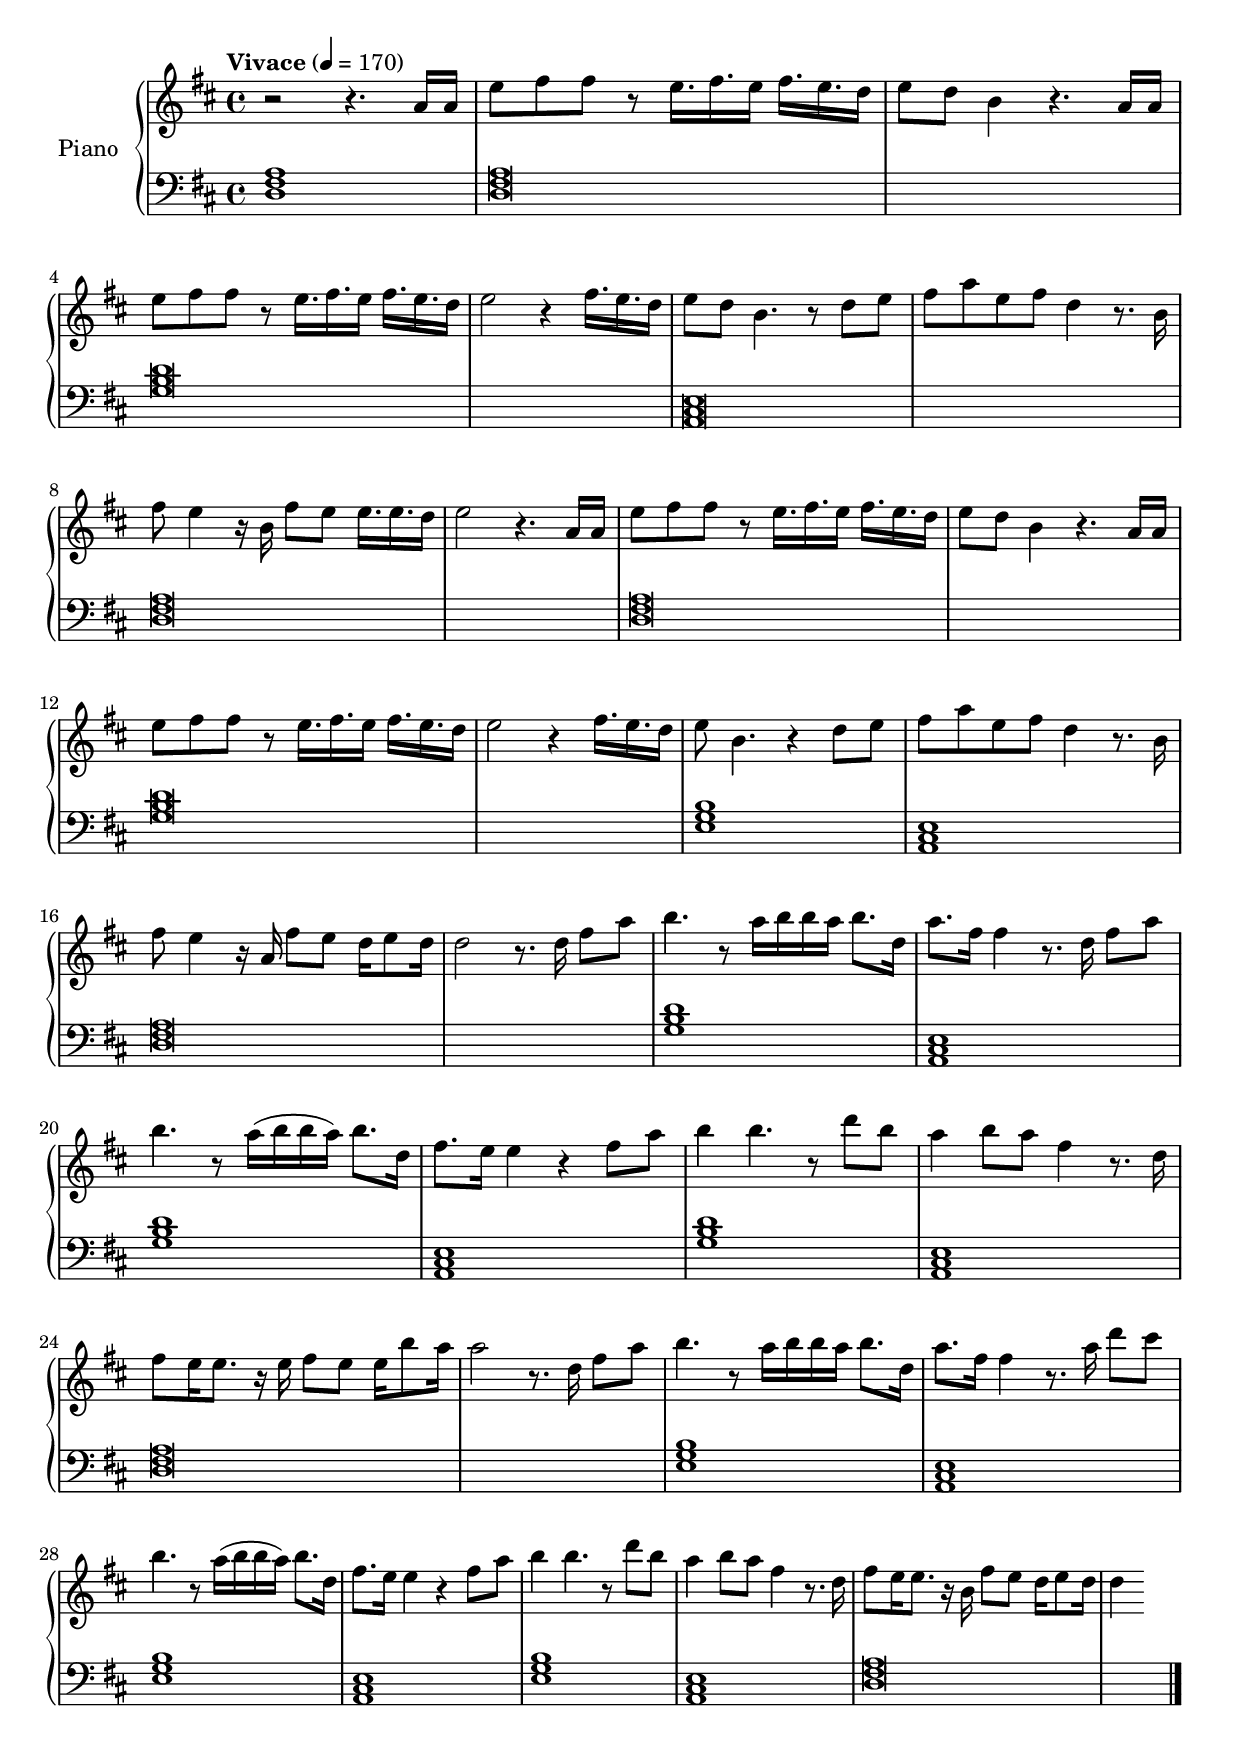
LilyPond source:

\version "2.22.1"

meta = {
  \tempo "Vivace" 4 = 170
  \key c \major
  \time 4/4
}

% accompanimentfunc.ly

accompanimentStaccato =
#(define-music-function
    (x         y         z        )
    (ly:music? ly:music? ly:music?)
  #{
    $y r8
    $z r8
    $x r8
    $z r8
  #})

lower = {

  \clef "bass"
  \key d \major
  \set Staff.midiMaximumVolume = #0.6

  \fixed c, \chordmode {

    d1

    d\breve g a,

    d\breve d g

    e1:m a, d\breve g1

    a,1 g a, g a,

    d\breve e1:m a, e:m

    a,1 e:m a, d\breve \fine

  }

}


upper = \transpose c d \relative d' {

  \set Staff.midiInstrument = "marimba"

  \meta
  \clef "treble"

  | r2 r4. g16g |

  \unfoldRepeats
  \repeat volta 2 \relative d'' {

    | d8e e8r d16.e16.d16 e16.d16.c16 | d8c a4 r4.

    g16g | d'8e e8r d16.e16.d16 e16.d16.c16 | d2 r4

    e16.d16.c16 |

    \alternative {

      \volta 1 \relative d'' {

        | d8c a4.r8 c8d | e8g d8e c4 r8.

        a16 | e'8 d4 r16a e'8d d16.d16.c16 | d2 r4.

        g,16g |

      }

      \volta 2 \relative d'' {

        | d8 a4. r4

        c8d | e8g d8e c4 r8.

        a16 | e'8 d4 r16g, e'8d c16d8c16 | c2 r8.

        c16 e8g |

      }

    }

  }

  \repeat unfold 2 \relative d''' {

    | a4. r8

    g16a16a16g16 a8.c,16 | g'8. e16 e4 r8.

    % AlternativeBlock.Within
    \alternative {
      \volta 1 {
        c16 e8g | a4. r8
      }
      \volta 2 {
        g16 c8b | a4. r8
      }
    }

    g16(a16a16g16) a8.c,16 | e8.d16 d4 r4

    e8g | a4 a4.r8

    c8a | g4 a8g e4 r8.

    c16 |

    % AlternativeBlock.Ending
    \alternative {

      \volta 1 {

        | e8 d16d8. r16

        d e8d d16a'8g16 | g2 r8.

        c,16 e8g |

      }

      \volta 2 {

        | e8 d16d8. r16

        a e'8d c16d8c16 | c4

      }

    }

  }

}


\book{

  \header { tagline = ##f }

  \score {

    \new PianoStaff \with { instrumentName = "Piano" } <<
      %{ LB.U %} { \new Staff = "upper" \upper }
      %{ LB.L %} { \new Staff = "lower" \lower }
    >>

    \layout {
      % \override Score.BarNumber.break-visibility = ##(#t #t #t)
    }

    \midi {}

  }

}
